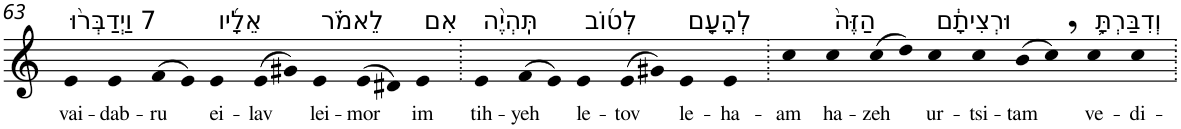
**kern	**text
*part1	*part1
*staff1	*staff1
*I"Piano	*
*I'Pno	*
!!LO:PB:g=z
*clefG2	*
*k[]	*
=63	=63
!LO:TX:a:t=7 וַיְדַבְּר֨וּ	!
!	!LO:LY:b
4e	vai-
!	!LO:LY:b
4e	-dab-
!	!LO:LY:b
(>8f	-ru
8e)	.
!LO:TX:a:t=אֵלָ֜יו	!
!	!LO:LY:b
4e	ei-
!	!LO:LY:b
(>8e	-lav
8g#X)	.
!LO:TX:a:t=לֵאמֹ֗ר	!
!	!LO:LY:b
4e	lei-
!	!LO:LY:b
(>8e	-mor
8d#X)	.
!LO:TX:a:t=אִם	!
!	!LO:LY:b
4e	im
=64.	=64.
!LO:TX:a:t=תִּֽהְיֶ֨ה	!
!	!LO:LY:b
4e	tih-
!	!LO:LY:b
(>8f	-yeh
8e)	.
!LO:TX:a:t=לְט֜וֹב	!
!	!LO:LY:b
4e	le-
!	!LO:LY:b
(>8e	-tov
8g#X)	.
!LO:TX:a:t=לְהָעָ֤ם	!
!	!LO:LY:b
4e	le-
!	!LO:LY:b
4e	-ha-
=65.	=65.
!	!LO:LY:b
4cc	-am
!LO:TX:a:t=הַזֶּה֙	!
!	!LO:LY:b
4cc	ha-
!	!LO:LY:b
(>8cc	-zeh
8dd)	.
!LO:TX:a:t=וּרְצִיתָ֔ם	!
!	!LO:LY:b
4cc	ur-
!	!LO:LY:b
4cc	-tsi-
!	!LO:LY:b
(>8b	-tam
8cc,)	.
!LO:TX:a:t=וְדִבַּרְתָּ֥	!
!	!LO:LY:b
4cc	ve-
!	!LO:LY:b
4cc	-di-
=.	=.
*-	*-
